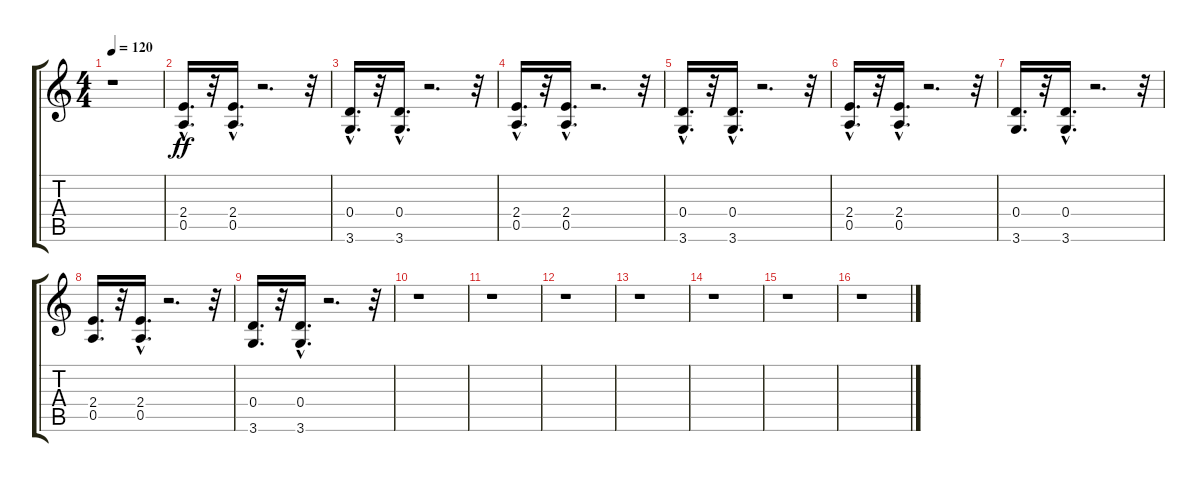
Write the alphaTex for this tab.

\track "" {instrument distortionguitar}
\staff {score tabs}
\tuning (E4 B3 G3 D3 A2 E2) {hide}
\ts (4 4)
\tempo 120
\tempo 113
\tempo 120
\clef g2
\ks c
r.1{dy ff instrument distortionguitar} |
(2.4{hac} 0.5{hac}).16{d} r.32 (2.4{hac} 0.5{hac}).16{d} r.2{d} r.32 |
(0.4{hac} 3.6{hac}).16{d} r.32 (0.4{hac} 3.6{hac}).16{d} r.2{d} r.32 |
(2.4{hac} 0.5{hac}).16{d} r.32 (2.4{hac} 0.5{hac}).16{d} r.2{d} r.32 |
(0.4{hac} 3.6).16{d} r.32 (0.4{hac} 3.6{hac}).16{d} r.2{d} r.32 |
(2.4{hac} 0.5).16{d} r.32 (2.4{hac} 0.5{hac}).16{d} r.2{d} r.32 |
(0.4 3.6).16{d} r.32 (0.4{hac} 3.6{hac}).16{d} r.2{d} r.32 |
(2.4 0.5).16{d} r.32 (2.4{hac} 0.5{hac}).16{d} r.2{d} r.32 |
(0.4 3.6).16{d} r.32 (0.4{hac} 3.6).16{d} r.2{d} r.32 |
r.1 |
r.1 |
r.1 |
r.1 |
r.1 |
r.1 |
r.1
